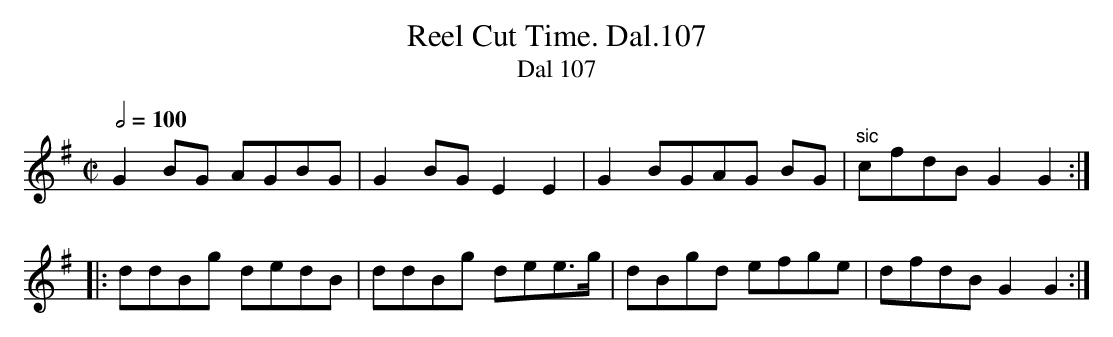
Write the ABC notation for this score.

X:1
T:Reel Cut Time. Dal.107
T:Dal 107
M:C|
L:1/8
Q:1/2=100
K:G
G2 BG AGBG | G2BG E2E2 | G2 BGAG BG | "^sic"cfdB G2G2 :|
|:ddBg dedB | ddBg dee>g | dBgd efge | dfdB G2G2 :|
